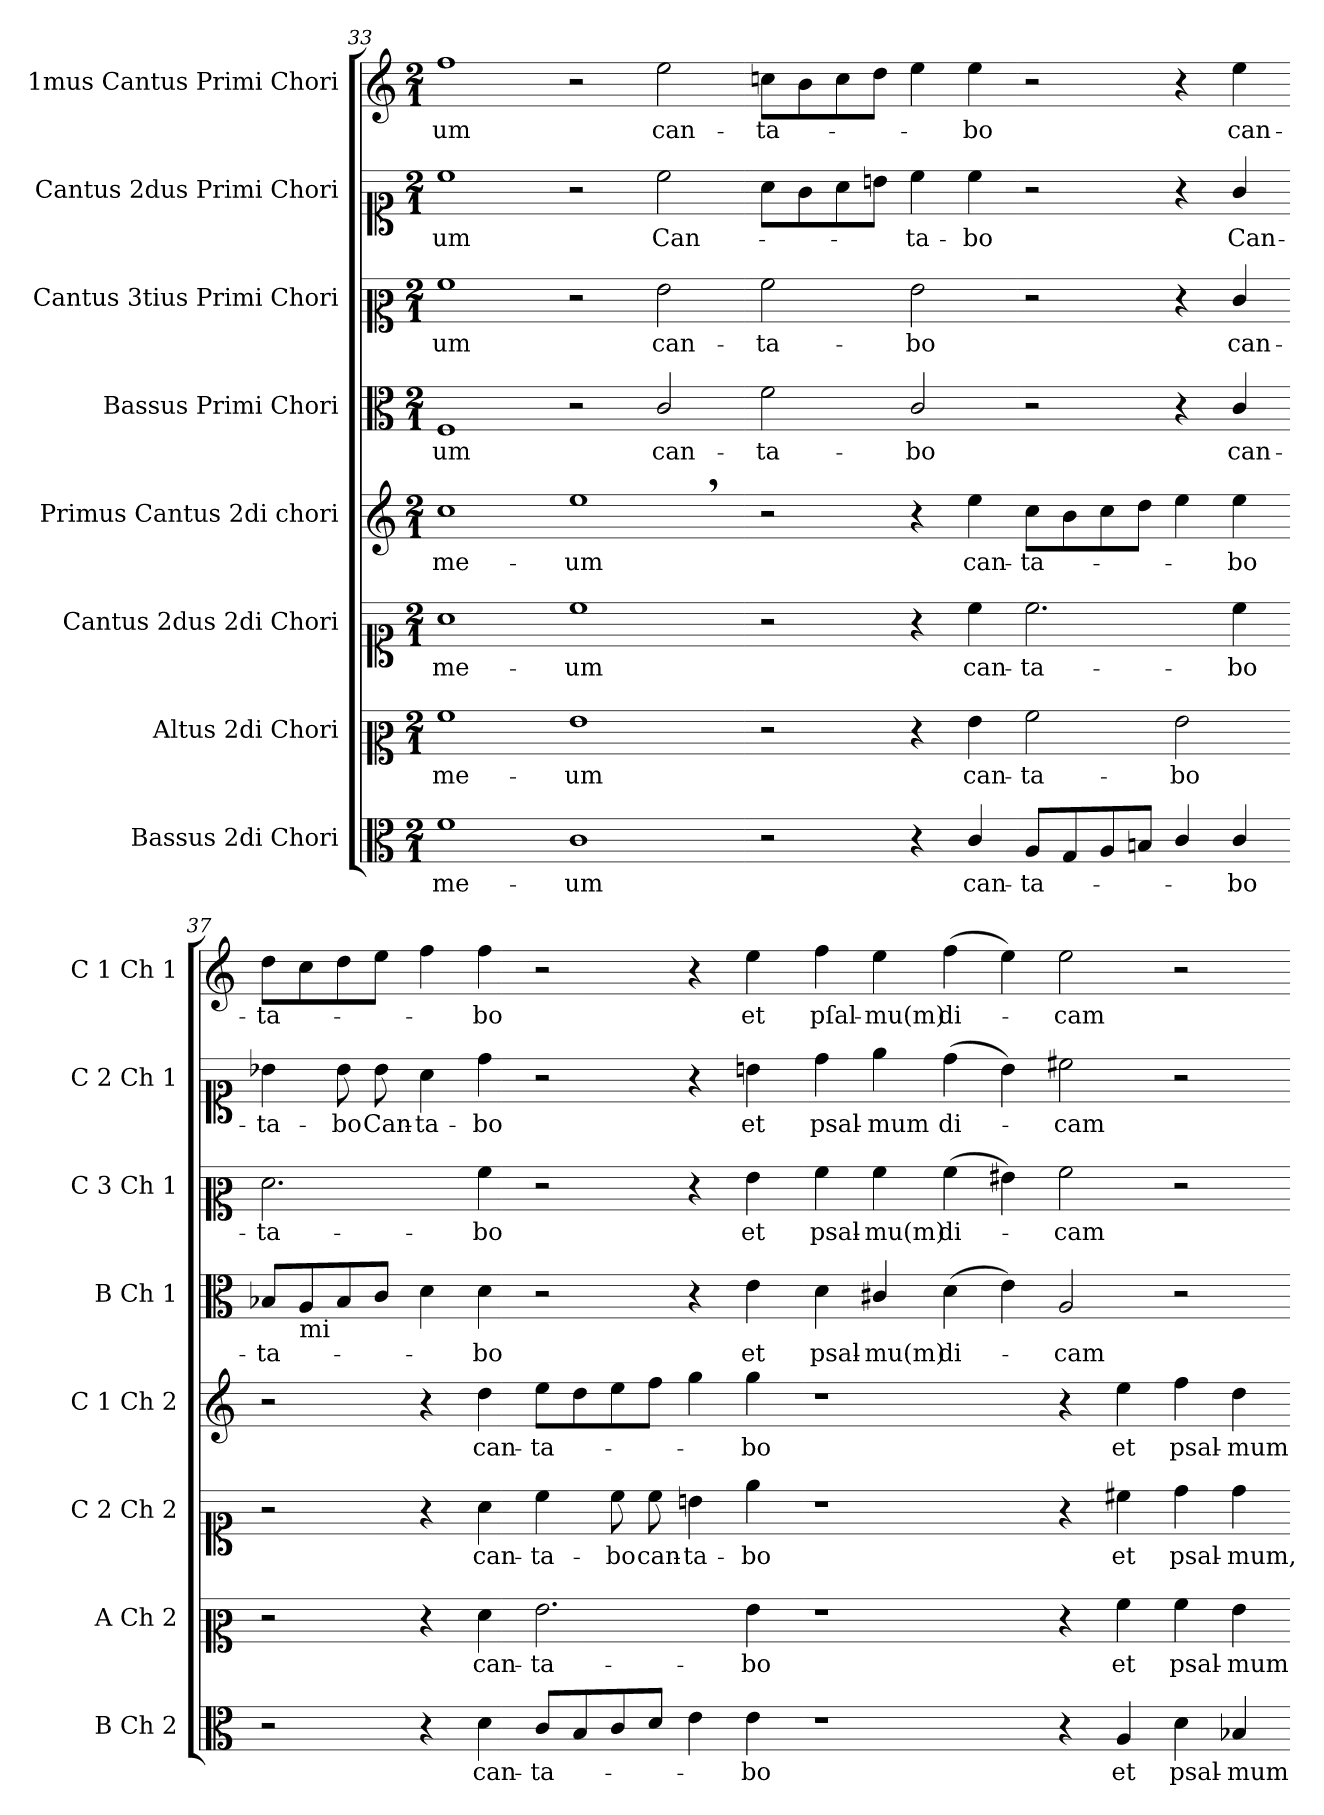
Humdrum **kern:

**kern	**text	**kern	**text	**kern	**text	**kern	**text	**kern	**text	**kern	**text	**kern	**text	**kern	**text
*part8	*part8	*part7	*part7	*part6	*part6	*part5	*part5	*part4	*part4	*part3	*part3	*part2	*part2	*part1	*part1
*staff8	*staff8	*staff7	*staff7	*staff6	*staff6	*staff5	*staff5	*staff4	*staff4	*staff3	*staff3	*staff2	*staff2	*staff1	*staff1
*I"Bassus 2di Chori	*	*I"Altus 2di Chori	*	*I"Cantus 2dus 2di Chori	*	*I"Primus Cantus 2di chori	*	*I"Bassus Primi Chori	*	*I"Cantus 3tius Primi Chori	*	*I"Cantus 2dus Primi Chori	*	*I"1mus Cantus Primi Chori	*
*I'B Ch 2	*	*I'A Ch 2	*	*I'C 2 Ch 2	*	*I'C 1 Ch 2	*	*I'B Ch 1	*	*I'C 3 Ch 1	*	*I'C 2 Ch 1	*	*I'C 1 Ch 1	*
*clefC3	*	*clefC2	*	*clefC1	*	*clefG2	*	*clefC3	*	*clefC2	*	*clefC1	*	*clefG2	*
*k[]	*	*k[]	*	*k[]	*	*k[]	*	*k[]	*	*k[]	*	*k[]	*	*k[]	*
*M2/1	*	*M2/1	*	*M2/1	*	*M2/1	*	*M2/1	*	*M2/1	*	*M2/1	*	*M2/1	*
=33	=33	=33	=33	=33	=33	=33	=33	=33	=33	=33	=33	=33	=33	=33	=33
!	!	!	!LO:LY:i	!	!LO:LY:i	!	!LO:LY:i	!	!	!	!	!	!LO:LY:i	!	!
1f\	me-	1a\	me-	1a\	me-	1cc\	me-	1F/	-um	1a\	-um	1cc\	-um	1ff\	-um
!	!	!	!LO:LY:i	!	!LO:LY:i	!	!LO:LY:i	!	!	!	!	!	!	!	!
1c\	-um	1g\	-um	1cc\	-um	1ee,<\	-um	2r	.	2r	.	2r	.	2r	.
.	.	.	.	.	.	.	.	2c/	can-	2g\	can-	2cc\	Can-	2ee\	can-
=35-	=35-	=35-	=35-	=35-	=35-	=35-	=35-	=35-	=35-	=35-	=35-	=35-	=35-	=35-	=35-
2r	.	2r	.	2r	.	2r	.	2f\	-ta-	2a\	-ta-	8a\L	.	8ccn\L	-ta-
.	.	.	.	.	.	.	.	.	.	.	.	8g\	.	8b\	.
.	.	.	.	.	.	.	.	.	.	.	.	8a\	.	8cc\	.
.	.	.	.	.	.	.	.	.	.	.	.	8bn\J	.	8dd\J	.
4r	.	4r	.	4r	.	4r	.	2c/	-bo	2g\	-bo	4cc\	-ta-	4ee\	.
4c/	can-	4g\	can-	4cc\	can-	4ee\	can-	.	.	.	.	4cc\	-bo	4ee\	-bo
8A/L	-ta-	2a\	-ta-	2.cc\	-ta-	8cc\L	-ta-	2r	.	2r	.	2r	.	2r	.
8G/	.	.	.	.	.	8b\	.	.	.	.	.	.	.	.	.
8A/	.	.	.	.	.	8cc\	.	.	.	.	.	.	.	.	.
8Bn/J	.	.	.	.	.	8dd\J	.	.	.	.	.	.	.	.	.
4c/	.	2g\	-bo	.	.	4ee\	.	4r	.	4r	.	4r	.	4r	.
!	!	!	!	!	!	!	!	!	!	!	!	!	!	!	!LO:LY:i
4c/	-bo	.	.	4cc\	-bo	4ee\	-bo	4c/	can-	4e/	can-	4g/	Can-	4ee\	can-
=37-	=37-	=37-	=37-	=37-	=37-	=37-	=37-	=37-	=37-	=37-	=37-	=37-	=37-	=37-	=37-
!	!	!	!	!	!	!	!	!	!	!	!	!	!	!	!LO:LY:i
2r	.	2r	.	2r	.	2r	.	8B-X/L	-ta-	2.f\	-ta-	4b-X\	-ta-	8dd\L	-ta-
!	!	!	!	!	!	!	!	!LO:TX:b:t=mi	!	!	!	!	!	!	!
.	.	.	.	.	.	.	.	8A/	.	.	.	.	.	8cc\	.
.	.	.	.	.	.	.	.	8B-/	.	.	.	8b-\	-bo	8dd\	.
.	.	.	.	.	.	.	.	8c/J	.	.	.	8b-\	Can-	8ee\J	.
4r	.	4r	.	4r	.	4r	.	4d\	.	.	.	4a\	-ta-	4ff\	.
!	!	!	!	!	!	!	!	!	!	!	!	!	!	!	!LO:LY:i
4d\	can-	4f\	can-	4a\	can-	4dd\	can-	4d\	-bo	4a\	-bo	4dd\	-bo	4ff\	-bo
8c/L	-ta-	2.g\	-ta-	4cc\	-ta-	8ee\L	-ta-	2r	.	2r	.	2r	.	2r	.
8B/	.	.	.	.	.	8dd\	.	.	.	.	.	.	.	.	.
8c/	.	.	.	8cc\	-bo	8ee\	.	.	.	.	.	.	.	.	.
8d/J	.	.	.	8cc\	can-	8ff\J	.	.	.	.	.	.	.	.	.
4e\	.	.	.	4bn\	-ta-	4gg\	.	4r	.	4r	.	4r	.	4r	.
4e\	-bo	4g\	-bo	4ee\	-bo	4gg\	-bo	4e\	et	4g\	et	4bn\	et	4ee\	et
=39-	=39-	=39-	=39-	=39-	=39-	=39-	=39-	=39-	=39-	=39-	=39-	=39-	=39-	=39-	=39-
1r	.	1r	.	1r	.	1r	.	4d\	psal-	4a\	psal-	4dd\	psal-	4ff\	pſal-
.	.	.	.	.	.	.	.	4c#X/	-mu(m)	4a\	-mu(m)	4ee\	-mum	4ee\	-mu(m)
.	.	.	.	.	.	.	.	(4d\	di-	(4a\	di-	(4dd\	di-	(4ff\	di-
.	.	.	.	.	.	.	.	4e\)	.	4g#X\)	.	4b\)	.	4ee\)	.
4r	.	4r	.	4r	.	4r	.	2A/	-cam	2a\	-cam	2cc#X\	-cam	2ee\	-cam
4A/	et	4a\	et	4cc#X\	et	4ee\	et	.	.	.	.	.	.	.	.
4d\	psal-	4a\	psal-	4dd\	psal-	4ff\	psal-	2r	.	2r	.	2r	.	2r	.
4B-X/	-mum	4g\	-mum	4dd\	-mum,	4dd\	-mum	.	.	.	.	.	.	.	.
=-	=-	=-	=-	=-	=-	=-	=-	=-	=-	=-	=-	=-	=-	=-	=-
*-	*-	*-	*-	*-	*-	*-	*-	*-	*-	*-	*-	*-	*-	*-	*-
